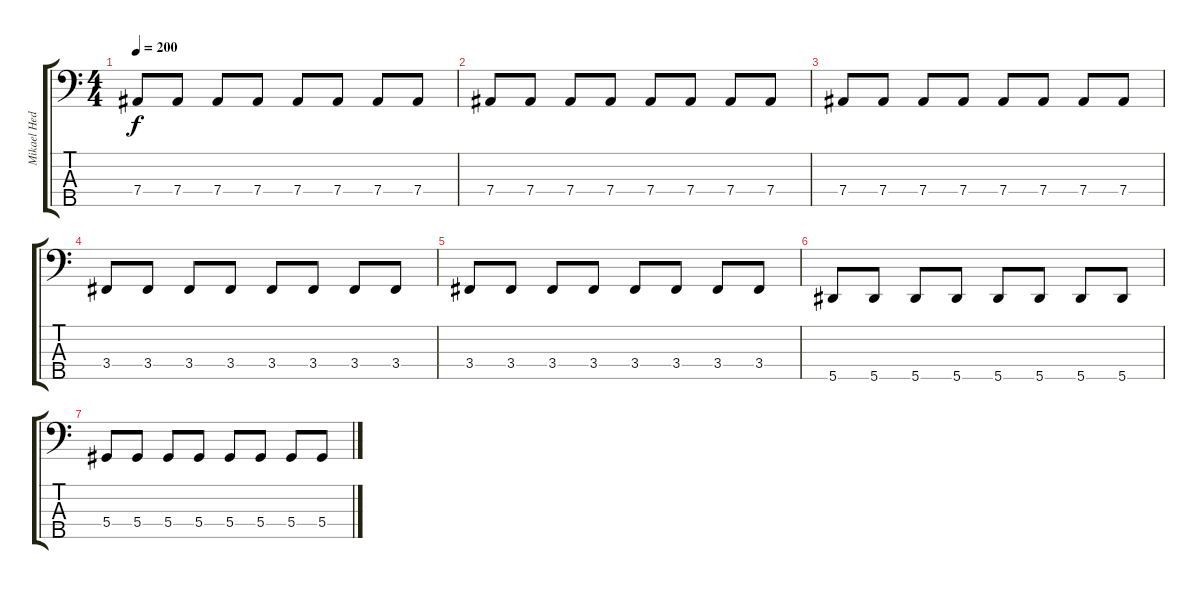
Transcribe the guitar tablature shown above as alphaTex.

\track ("Mikael Hedlund" "Mikael Hed") {instrument electricbassfinger}
\staff {score tabs}
\tuning (Gb2 Db2 Ab1 Eb1 Bb0) {hide}
\ts (4 4)
\tempo 200
\clef f4
\ks c
7.4.8{dy f} 7.4.8 7.4.8 7.4.8 7.4.8 7.4.8 7.4.8 7.4.8 |
7.4.8 7.4.8 7.4.8 7.4.8 7.4.8 7.4.8 7.4.8 7.4.8 |
7.4.8 7.4.8 7.4.8 7.4.8 7.4.8 7.4.8 7.4.8 7.4.8 |
3.4.8 3.4.8 3.4.8 3.4.8 3.4.8 3.4.8 3.4.8 3.4.8 |
3.4.8 3.4.8 3.4.8 3.4.8 3.4.8 3.4.8 3.4.8 3.4.8 |
5.5.8 5.5.8 5.5.8 5.5.8 5.5.8 5.5.8 5.5.8 5.5.8 |
5.4.8 5.4.8 5.4.8 5.4.8 5.4.8 5.4.8 5.4.8 5.4.8
